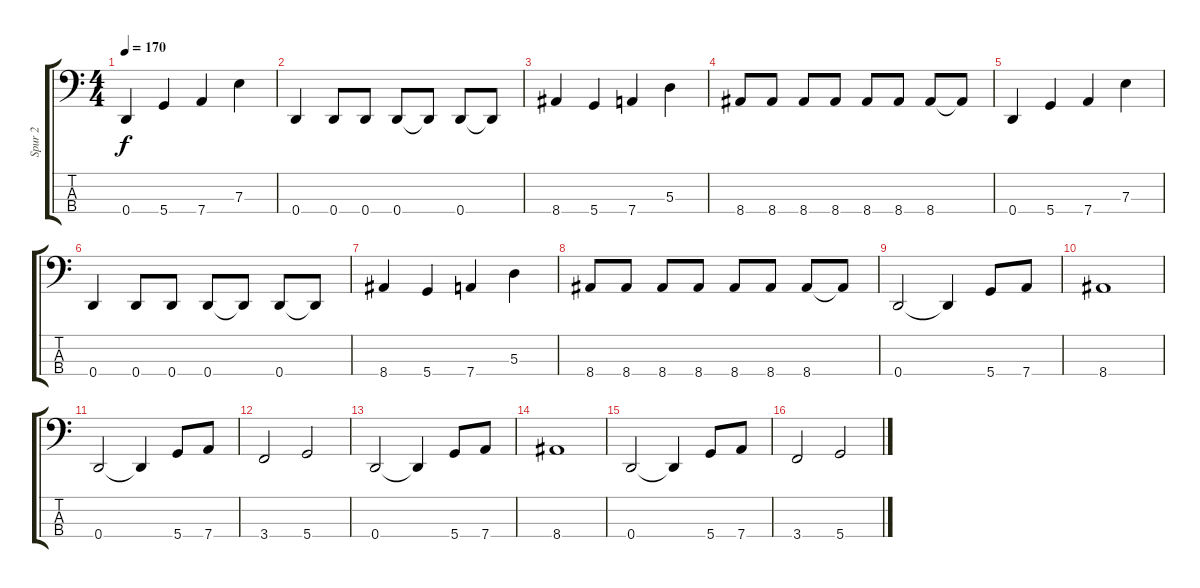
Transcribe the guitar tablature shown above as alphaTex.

\track ("Spur 2" "Spur 2") {instrument electricbassfinger}
\staff {score tabs}
\tuning (G2 D2 A1 D1) {hide}
\ts (4 4)
\tempo 170
\clef f4
\ks c
0.4.4{dy f} 5.4.4 7.4.4 7.3.4 |
0.4.4 0.4.8 0.4.8 0.4.8 0.4{t}.8 0.4.8 0.4{t}.8 |
8.4.4 5.4.4 7.4.4 5.3.4 |
8.4.8 8.4.8 8.4.8 8.4.8 8.4.8 8.4.8 8.4.8 8.4{t}.8 |
0.4.4 5.4.4 7.4.4 7.3.4 |
0.4.4 0.4.8 0.4.8 0.4.8 0.4{t}.8 0.4.8 0.4{t}.8 |
8.4.4 5.4.4 7.4.4 5.3.4 |
8.4.8 8.4.8 8.4.8 8.4.8 8.4.8 8.4.8 8.4.8 8.4{t}.8 |
0.4.2 0.4{t}.4 5.4.8 7.4.8 |
8.4.1 |
0.4.2 0.4{t}.4 5.4.8 7.4.8 |
3.4.2 5.4.2 |
0.4.2 0.4{t}.4 5.4.8 7.4.8 |
8.4.1 |
0.4.2 0.4{t}.4 5.4.8 7.4.8 |
3.4.2 5.4.2
